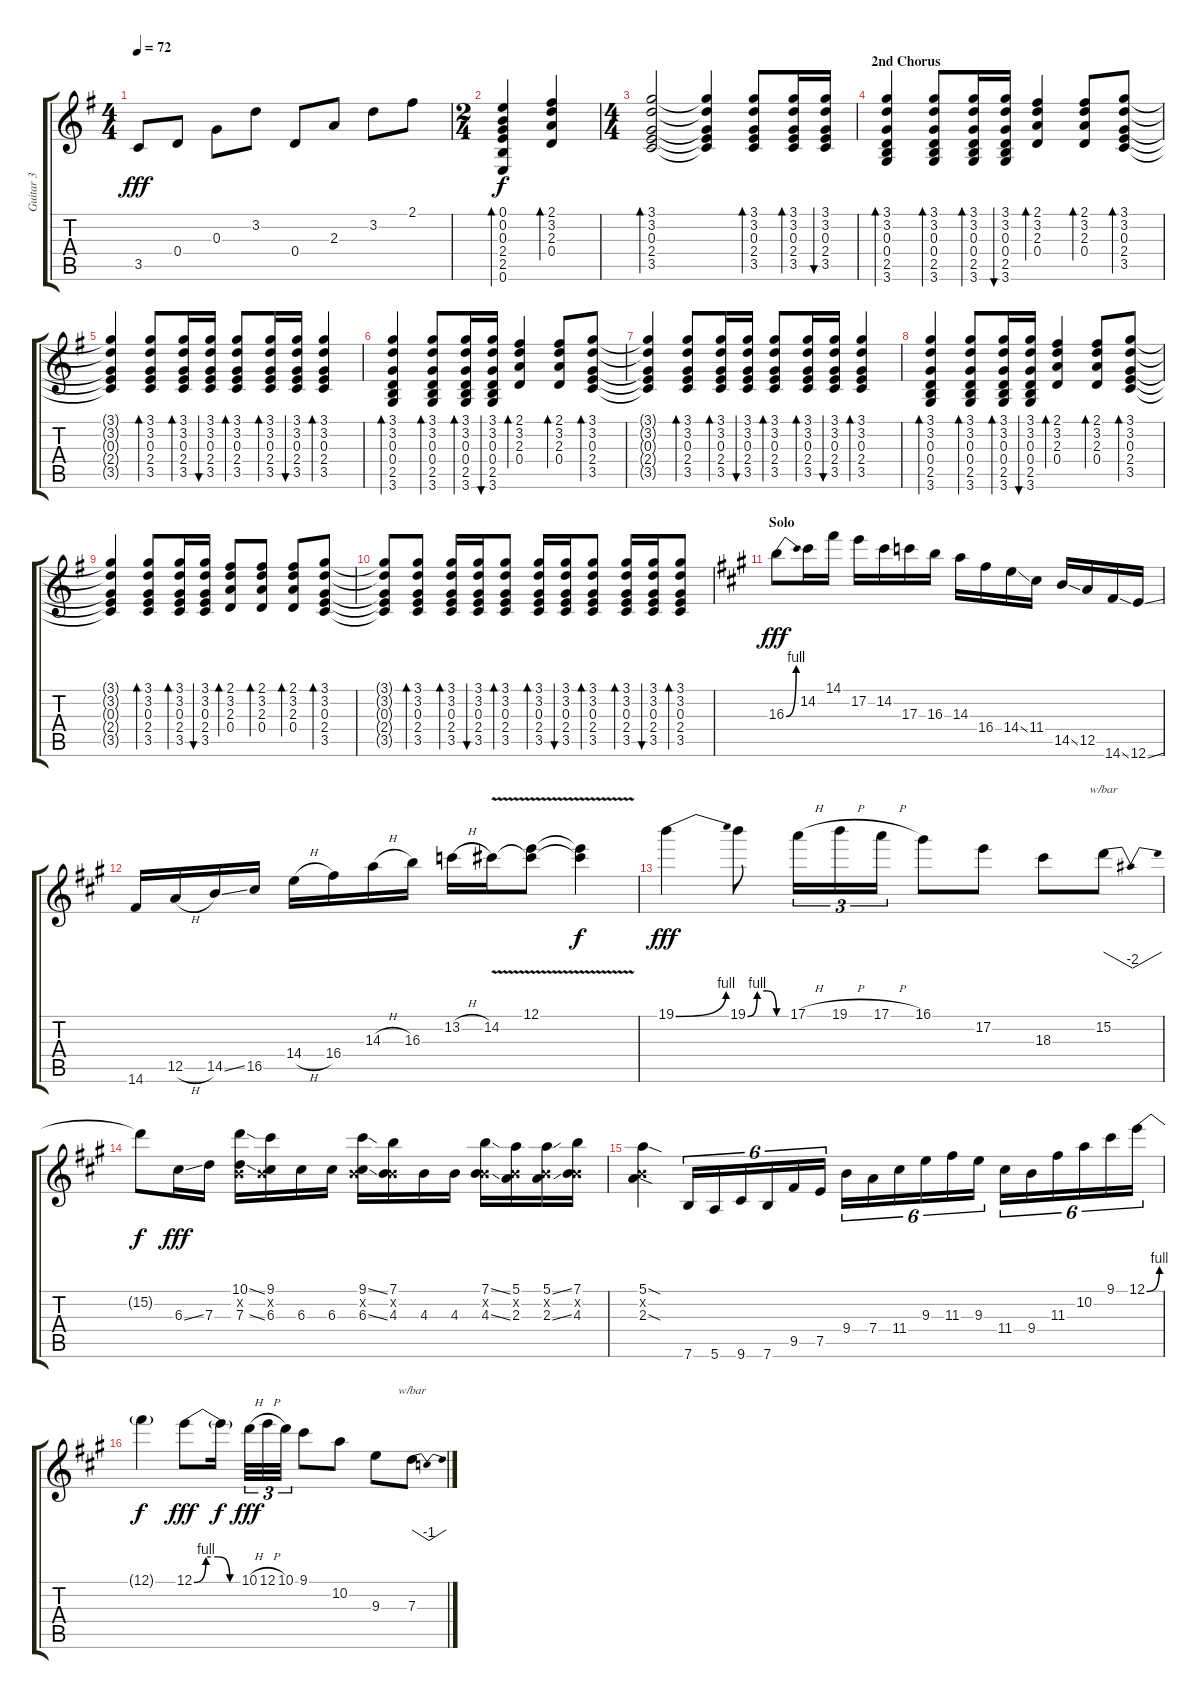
\track ("Guitar 3" "Guitar 3") {instrument electricguitarclean}
\staff {score tabs}
\tuning (E4 B3 G3 D3 A2 E2) {hide}
\ts (4 4)
\tempo 72
\clef g2
\ks g
3.5.8{dy fff} 0.4.8 0.3.8 3.2.8 0.4.8 2.3.8 3.2.8 2.1.8 |
\ts (2 4)
(0.1 0.2 0.3 2.4 2.5 0.6).4{bd 120 dy f} (2.1 3.2 2.3 0.4).4{bd 120} |
\ts (4 4)
(3.1 3.2 0.3 2.4 3.5).2{bd 120} (3.1{t} 3.2{t} 0.3{t} 2.4{t} 3.5{t}).4 (3.1 3.2 0.3 2.4 3.5).8{bd 60} (3.1 3.2 0.3 2.4 3.5).16{bd 60} (3.1 3.2 0.3 2.4 3.5).16{bu 60} |
\section ("" "2nd Chorus")
(3.1 3.2 0.3 0.4 2.5 3.6).4{bd 60} (3.1 3.2 0.3 0.4 2.5 3.6).8{bd 60} (3.1 3.2 0.3 0.4 2.5 3.6).16{bd 60} (3.1 3.2 0.3 0.4 2.5 3.6).16{bu 60} (2.1 3.2 2.3 0.4).4{bd 60} (2.1 3.2 2.3 0.4).8{bd 60} (3.1 3.2 0.3 2.4 3.5).8{bd 60} |
(3.1{t} 3.2{t} 0.3{t} 2.4{t} 3.5{t}).4 (3.1 3.2 0.3 2.4 3.5).8{bd 60} (3.1 3.2 0.3 2.4 3.5).16{bd 60} (3.1 3.2 0.3 2.4 3.5).16{bu 60} (3.1 3.2 0.3 2.4 3.5).8{bd 60} (3.1 3.2 0.3 2.4 3.5).16{bd 60} (3.1 3.2 0.3 2.4 3.5).16{bu 60} (3.1 3.2 0.3 2.4 3.5).4{bd 60} |
(3.1 3.2 0.3 0.4 2.5 3.6).4{bd 60} (3.1 3.2 0.3 0.4 2.5 3.6).8{bd 60} (3.1 3.2 0.3 0.4 2.5 3.6).16{bd 60} (3.1 3.2 0.3 0.4 2.5 3.6).16{bu 60} (2.1 3.2 2.3 0.4).4{bd 60} (2.1 3.2 2.3 0.4).8{bd 60} (3.1 3.2 0.3 2.4 3.5).8{bd 60} |
(3.1{t} 3.2{t} 0.3{t} 2.4{t} 3.5{t}).4 (3.1 3.2 0.3 2.4 3.5).8{bd 60} (3.1 3.2 0.3 2.4 3.5).16{bd 60} (3.1 3.2 0.3 2.4 3.5).16{bu 60} (3.1 3.2 0.3 2.4 3.5).8{bd 60} (3.1 3.2 0.3 2.4 3.5).16{bd 60} (3.1 3.2 0.3 2.4 3.5).16{bu 60} (3.1 3.2 0.3 2.4 3.5).4{bd 60} |
(3.1 3.2 0.3 0.4 2.5 3.6).4{bd 60} (3.1 3.2 0.3 0.4 2.5 3.6).8{bd 60} (3.1 3.2 0.3 0.4 2.5 3.6).16{bd 60} (3.1 3.2 0.3 0.4 2.5 3.6).16{bu 60} (2.1 3.2 2.3 0.4).4{bd 60} (2.1 3.2 2.3 0.4).8{bd 60} (3.1 3.2 0.3 2.4 3.5).8{bd 60} |
(3.1{t} 3.2{t} 0.3{t} 2.4{t} 3.5{t}).4 (3.1 3.2 0.3 2.4 3.5).8{bd 60} (3.1 3.2 0.3 2.4 3.5).16{bd 60} (3.1 3.2 0.3 2.4 3.5).16{bu 60} (2.1 3.2 2.3 0.4).8{bd 60} (2.1 3.2 2.3 0.4).8{bd 60} (2.1 3.2 2.3 0.4).8{bd 60} (3.1 3.2 0.3 2.4 3.5).8{bd 60} |
(3.1{t} 3.2{t} 0.3{t} 2.4{t} 3.5{t}).8 (3.1 3.2 0.3 2.4 3.5).8{bd 60} (3.1 3.2 0.3 2.4 3.5).16{bd 60} (3.1 3.2 0.3 2.4 3.5).16{bu 60} (3.1 3.2 0.3 2.4 3.5).8{bd 60} (3.1 3.2 0.3 2.4 3.5).16{bd 60} (3.1 3.2 0.3 2.4 3.5).16{bu 60} (3.1 3.2 0.3 2.4 3.5).8{bd 60} (3.1 3.2 0.3 2.4 3.5).16{bd 60} (3.1 3.2 0.3 2.4 3.5).16{bu 60} (3.1 3.2 0.3 2.4 3.5).8{bd 60} |
\section ("" "Solo")
\ks a
16.3{be (bend 0 0 60 4)}.8{dy fff volume 13 balance 2 instrument overdrivenguitar} 14.2.16 14.1.16 17.2.16 14.2.16 17.3.16 16.3.16 14.3.16 16.4.16 14.4{ss}.16 11.4.16 14.5{ss}.16 12.5.16 14.6{ss}.16 12.6{ss}.16 |
14.6.16 12.5{h}.16 14.5{ss}.16 16.5.16 14.4{h}.16 16.4.16 14.3{h}.16 16.3.16 13.2{h}.16 14.2{v}.16 (12.1{v} 14.2{t}).8 (12.1{t} 14.2{t}).4{dy f} |
19.1{be (bend 0 0 60 4)}.4{dy fff} 19.1{be (custom 0 0 15 4 30 4 45 0 60 0)}.8 17.1{h}.16{tu (3 2)} 19.1{h}.16{tu (3 2)} 17.1{h}.16{tu (3 2)} 16.1.8 17.2.8 18.3.8 15.2.8{tbe (dip default 0 0 30 -8 60 0)} |
15.2{t}.8{dy f} 6.3{ss}.16{dy fff} 7.3.16 (10.1{ss} 0.2{x} 7.3{ss}).16 (9.1 0.2{x} 6.3).16 6.3.16 6.3.16 (9.1{ss} 0.2{x} 6.3{ss}).16 (7.1 0.2{x} 4.3).16 4.3.16 4.3.16 (7.1{ss} 0.2{x} 4.3{ss}).16 (5.1 0.2{x} 2.3).16 (5.1{ss} 0.2{x} 2.3{ss}).16 (7.1 0.2{x} 4.3).16 |
(5.1{sod} 0.2{x} 2.3{sod}).4 7.6.16{tu (6 4)} 5.6.16{tu (6 4)} 9.6.16{tu (6 4)} 7.6.16{tu (6 4)} 9.5.16{tu (6 4)} 7.5.16{tu (6 4)} 9.4.16{tu (6 4)} 7.4.16{tu (6 4)} 11.4.16{tu (6 4)} 9.3.16{tu (6 4)} 11.3.16{tu (6 4)} 9.3.16{tu (6 4)} 11.4.16{tu (6 4)} 9.4.16{tu (6 4)} 11.3.16{tu (6 4)} 10.2.16{tu (6 4)} 9.1.16{tu (6 4)} 12.1{be (bend 0 0 60 4)}.16{tu (6 4)} |
12.1{t}.4{dy f} 12.1{be (custom 0 0 15 4 30 4 45 0 60 0)}.8{dy fff} 12.1{t}.16{dy f} 10.1{h}.32{tu (3 2) dy fff} 12.1{h}.32{tu (3 2)} 10.1.32{tu (3 2)} 9.1.8 10.2.8 9.3.8 7.3.8{tbe (dip default 0 0 30 -4 60 0)}
